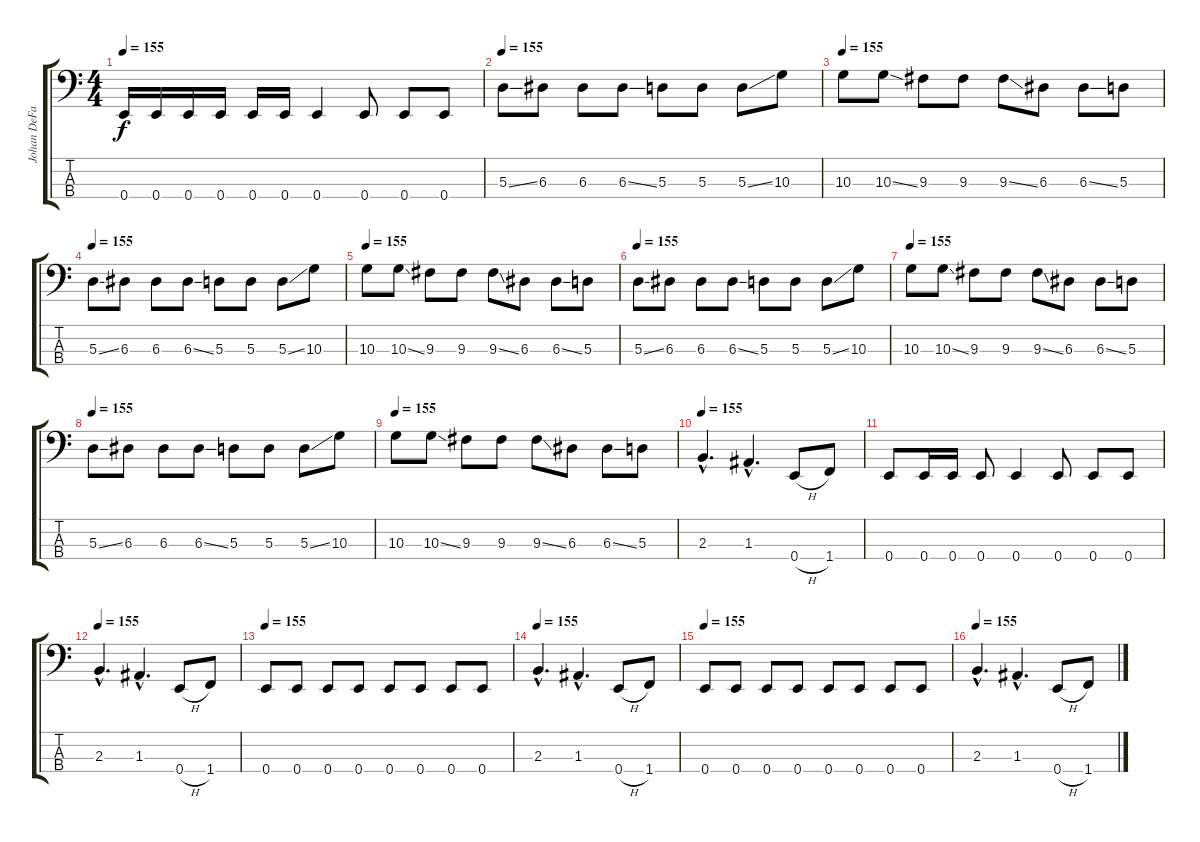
\track ("Johan DeFarfalla" "Johan DeFa") {instrument electricbassfinger}
\staff {score tabs}
\tuning (G2 D2 A1 E1) {hide}
\ts (4 4)
\tempo 155
\clef f4
\ks c
0.4.16{dy f} 0.4.16 0.4.16 0.4.16 0.4.16 0.4.16 0.4.4 0.4.8 0.4.8 0.4.8 |
\tempo 155
5.3{ss}.8 6.3.8 6.3.8 6.3{ss}.8 5.3.8 5.3.8 5.3{ss}.8 10.3.8 |
\tempo 155
10.3.8 10.3{ss}.8 9.3.8 9.3.8 9.3{ss}.8 6.3.8 6.3{ss}.8 5.3.8 |
\tempo 155
5.3{ss}.8 6.3.8 6.3.8 6.3{ss}.8 5.3.8 5.3.8 5.3{ss}.8 10.3.8 |
\tempo 155
10.3.8 10.3{ss}.8 9.3.8 9.3.8 9.3{ss}.8 6.3.8 6.3{ss}.8 5.3.8 |
\tempo 155
5.3{ss}.8 6.3.8 6.3.8 6.3{ss}.8 5.3.8 5.3.8 5.3{ss}.8 10.3.8 |
\tempo 155
10.3.8 10.3{ss}.8 9.3.8 9.3.8 9.3{ss}.8 6.3.8 6.3{ss}.8 5.3.8 |
\tempo 155
5.3{ss}.8 6.3.8 6.3.8 6.3{ss}.8 5.3.8 5.3.8 5.3{ss}.8 10.3.8 |
\tempo 155
10.3.8 10.3{ss}.8 9.3.8 9.3.8 9.3{ss}.8 6.3.8 6.3{ss}.8 5.3.8 |
\tempo 155
2.3{hac}.4{d} 1.3{hac}.4{d} 0.4{h}.8 1.4.8 |
0.4.8 0.4.16 0.4.16 0.4.8 0.4.4 0.4.8 0.4.8 0.4.8 |
\tempo 155
2.3{hac}.4{d} 1.3{hac}.4{d} 0.4{h}.8 1.4.8 |
\tempo 155
0.4.8 0.4.8 0.4.8 0.4.8 0.4.8 0.4.8 0.4.8 0.4.8 |
\tempo 155
2.3{hac}.4{d} 1.3{hac}.4{d} 0.4{h}.8 1.4.8 |
\tempo 155
0.4.8 0.4.8 0.4.8 0.4.8 0.4.8 0.4.8 0.4.8 0.4.8 |
\tempo 155
2.3{hac}.4{d} 1.3{hac}.4{d} 0.4{h}.8 1.4.8
